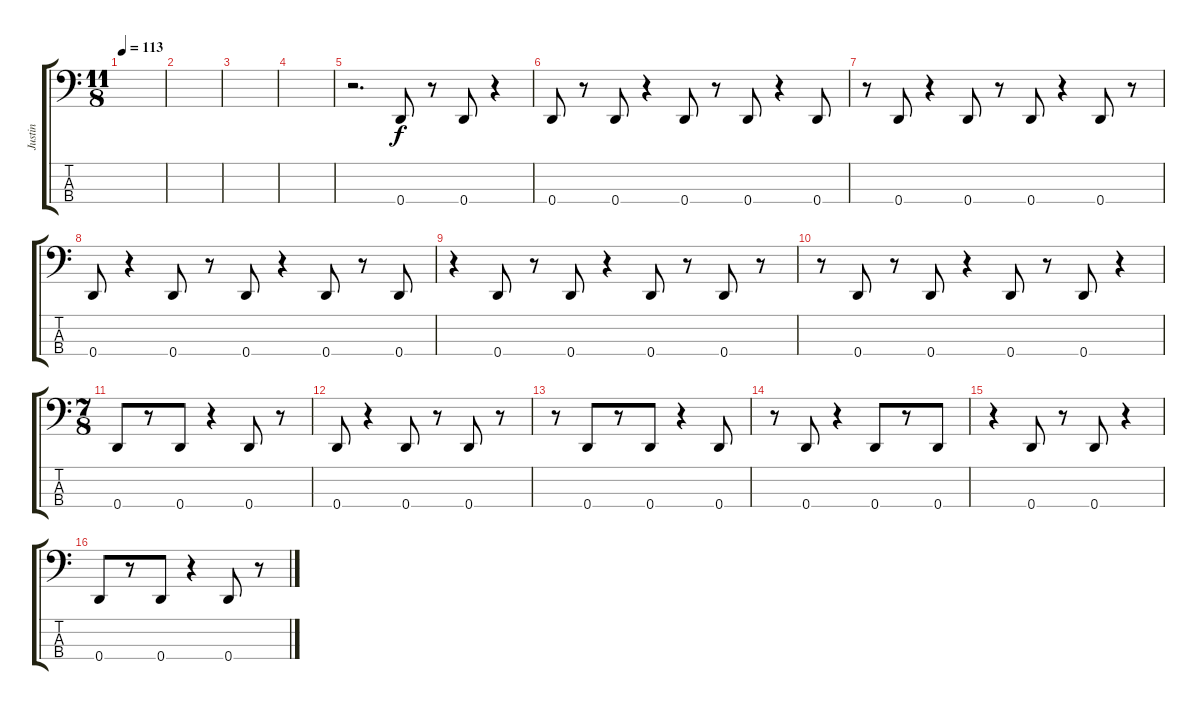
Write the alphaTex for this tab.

\track ("Justin" "Justin") {instrument electricbassfinger}
\staff {score tabs}
\tuning (G2 D2 A1 D1) {hide}
\ts (11 8)
\tempo 113
\clef f4
\ks c
|
|
|
|
r.2{d} 0.4.8 r.8 0.4.8 r.4 |
0.4.8 r.8 0.4.8 r.4 0.4.8 r.8 0.4.8 r.4 0.4.8 |
r.8 0.4.8 r.4 0.4.8 r.8 0.4.8 r.4 0.4.8 r.8 |
0.4.8 r.4 0.4.8 r.8 0.4.8 r.4 0.4.8 r.8 0.4.8 |
r.4 0.4.8 r.8 0.4.8 r.4 0.4.8 r.8 0.4.8 r.8 |
r.8 0.4.8 r.8 0.4.8 r.4 0.4.8 r.8 0.4.8 r.4 |
\ts (7 8)
0.4.8 r.8 0.4.8 r.4 0.4.8 r.8 |
0.4.8 r.4 0.4.8 r.8 0.4.8 r.8 |
r.8 0.4.8 r.8 0.4.8 r.4 0.4.8 |
r.8 0.4.8 r.4 0.4.8 r.8 0.4.8 |
r.4 0.4.8 r.8 0.4.8 r.4 |
0.4.8 r.8 0.4.8 r.4 0.4.8 r.8
